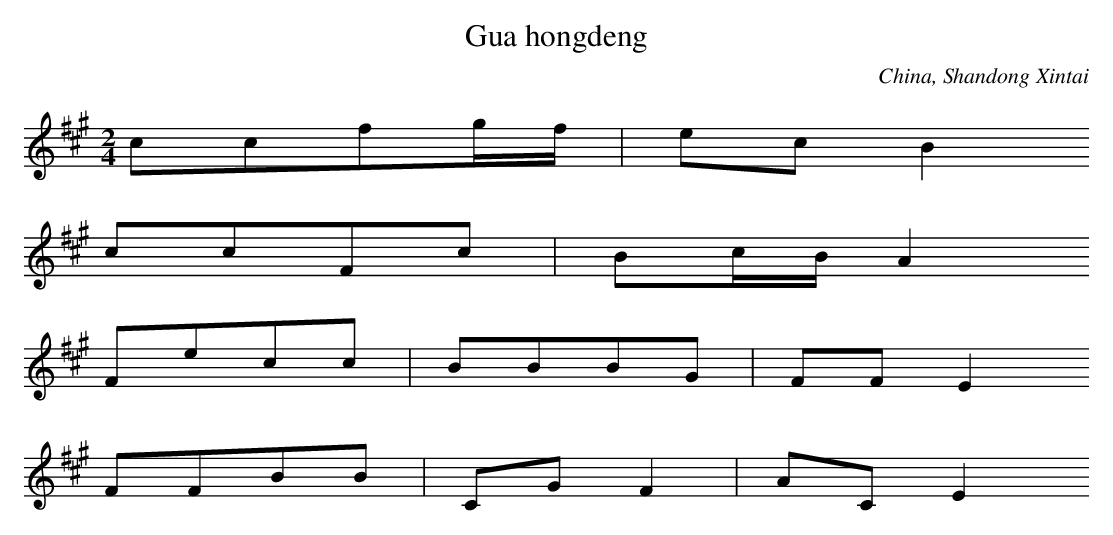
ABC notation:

X:1
T: Gua hongdeng
O: China, Shandong Xintai
M: 2/4
L: 1/16
K: A
c2c2f2gf | e2c2B4
c2c2F2c2 | B2cBA4
F2e2c2c2 | B2B2B2G2 | F2F2E4
F2F2B2B2 | C2G2F4 | A2C2E4
